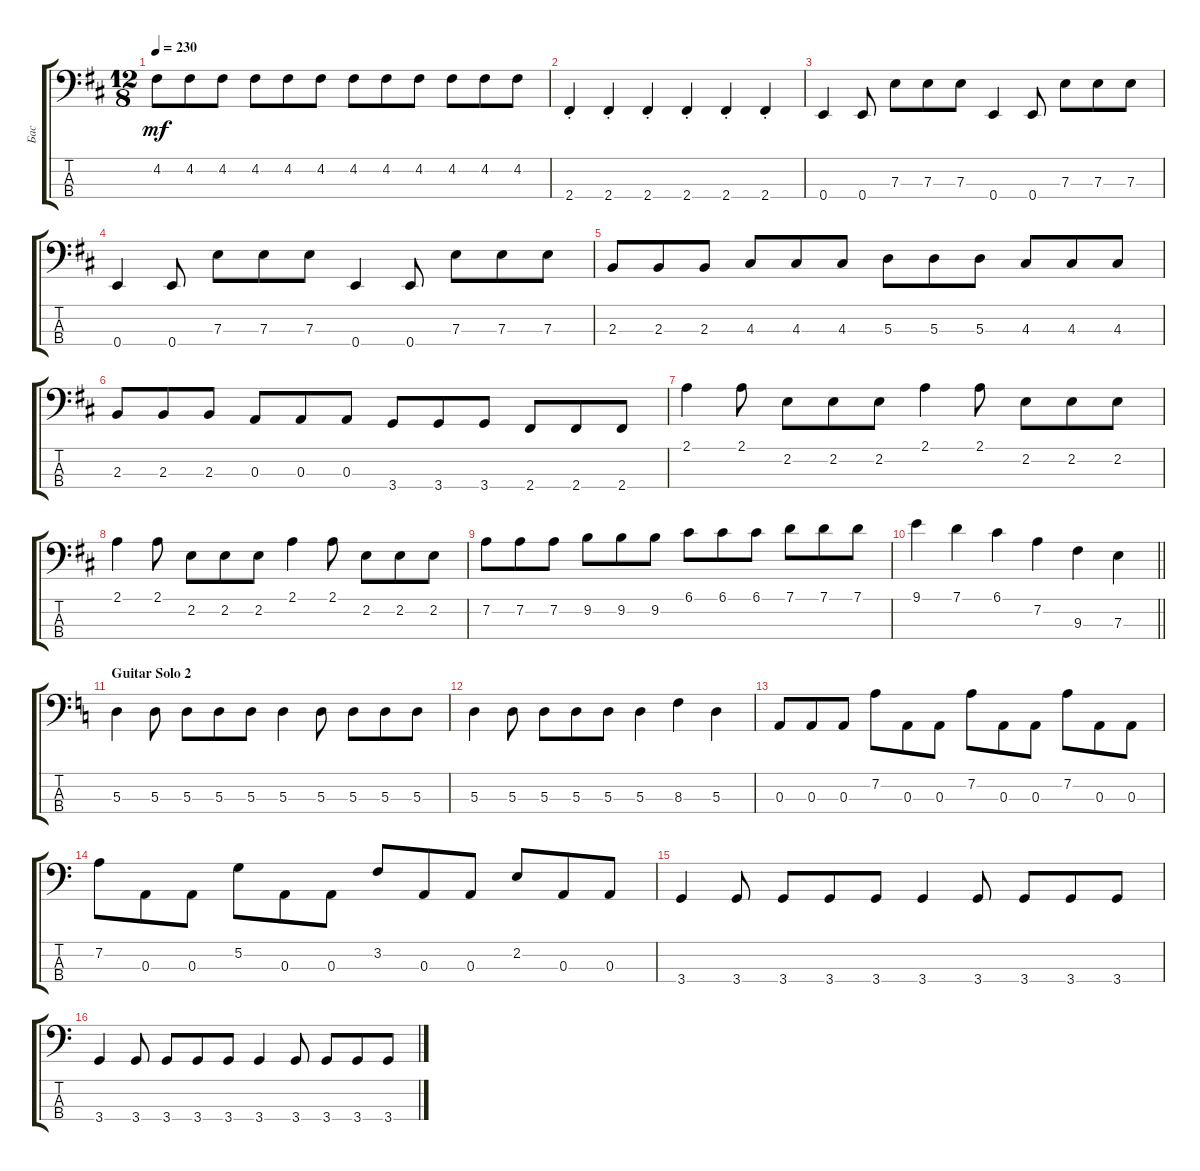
\track ("Бас" "Бас") {instrument electricbassfinger}
\staff {score tabs}
\tuning (G2 D2 A1 E1) {hide}
\ts (12 8)
\tempo 230
\clef f4
\ks bminor
4.2.8{dy mf} 4.2.8 4.2.8 4.2.8 4.2.8 4.2.8 4.2.8 4.2.8 4.2.8 4.2.8 4.2.8 4.2.8 |
2.4{st}.4 2.4{st}.4 2.4{st}.4 2.4{st}.4 2.4{st}.4 2.4{st}.4 |
0.4.4 0.4.8 7.3.8 7.3.8 7.3.8 0.4.4 0.4.8 7.3.8 7.3.8 7.3.8 |
0.4.4 0.4.8 7.3.8 7.3.8 7.3.8 0.4.4 0.4.8 7.3.8 7.3.8 7.3.8 |
2.3.8 2.3.8 2.3.8 4.3.8 4.3.8 4.3.8 5.3.8 5.3.8 5.3.8 4.3.8 4.3.8 4.3.8 |
2.3.8 2.3.8 2.3.8 0.3.8 0.3.8 0.3.8 3.4.8 3.4.8 3.4.8 2.4.8 2.4.8 2.4.8 |
2.1.4 2.1.8 2.2.8 2.2.8 2.2.8 2.1.4 2.1.8 2.2.8 2.2.8 2.2.8 |
2.1.4 2.1.8 2.2.8 2.2.8 2.2.8 2.1.4 2.1.8 2.2.8 2.2.8 2.2.8 |
7.2.8 7.2.8 7.2.8 9.2.8 9.2.8 9.2.8 6.1.8 6.1.8 6.1.8 7.1.8 7.1.8 7.1.8 |
\barLineRight lightlight
9.1.4 7.1.4 6.1.4 7.2.4 9.3.4 7.3.4 |
\section ("" "Guitar Solo 2")
\ks aminor
5.3.4 5.3.8 5.3.8 5.3.8 5.3.8 5.3.4 5.3.8 5.3.8 5.3.8 5.3.8 |
5.3.4 5.3.8 5.3.8 5.3.8 5.3.8 5.3.4 8.3.4 5.3.4 |
0.3.8 0.3.8 0.3.8 7.2.8 0.3.8 0.3.8 7.2.8 0.3.8 0.3.8 7.2.8 0.3.8 0.3.8 |
7.2.8 0.3.8 0.3.8 5.2.8 0.3.8 0.3.8 3.2.8 0.3.8 0.3.8 2.2.8 0.3.8 0.3.8 |
3.4.4 3.4.8 3.4.8 3.4.8 3.4.8 3.4.4 3.4.8 3.4.8 3.4.8 3.4.8 |
3.4.4 3.4.8 3.4.8 3.4.8 3.4.8 3.4.4 3.4.8 3.4.8 3.4.8 3.4.8
